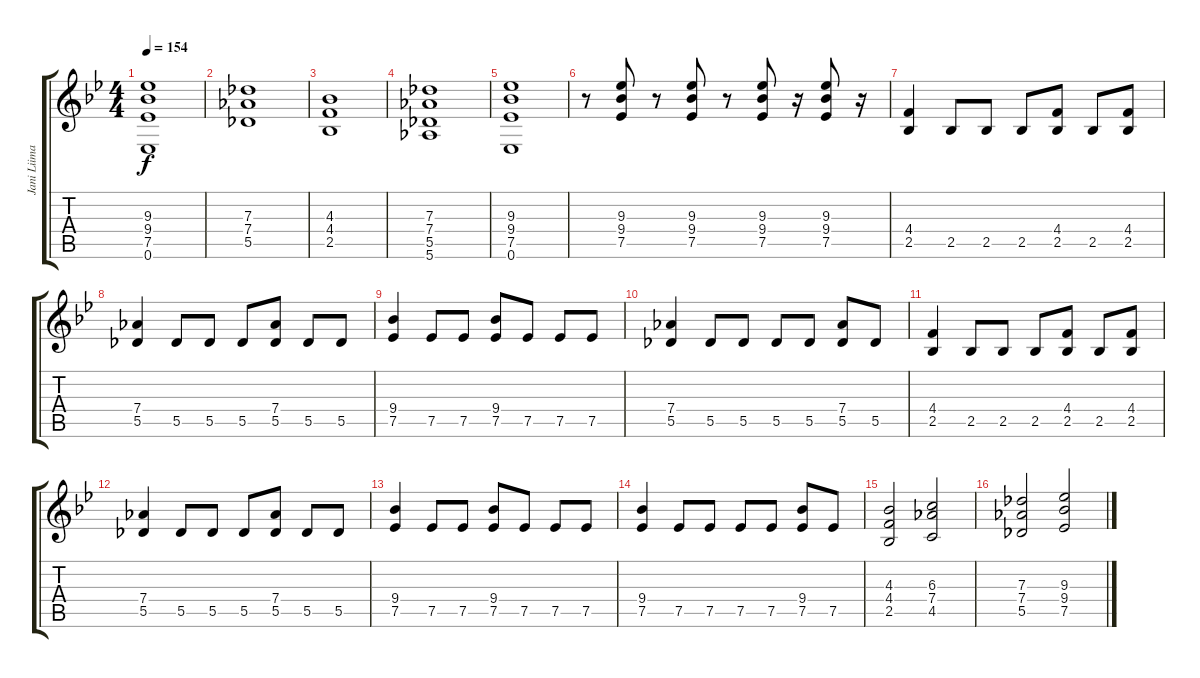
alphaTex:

\track ("Jani Liimatainen 2" "Jani Liima") {instrument distortionguitar}
\staff {score tabs}
\tuning (Eb4 Bb3 Gb3 Db3 Ab2 Eb2) {hide}
\ts (4 4)
\tempo 154
\clef g2
\ks gminor
(9.3 9.4 7.5 0.6).1{dy f} |
(7.3 7.4 5.5).1 |
(4.3 4.4 2.5).1 |
(7.3 7.4 5.5 5.6).1 |
(9.3 9.4 7.5 0.6).1 |
r.8 (9.3 9.4 7.5).8 r.8 (9.3 9.4 7.5).8 r.8 (9.3 9.4 7.5).8 r.16 (9.3 9.4 7.5).8 r.16 |
(4.4 2.5).4 2.5.8 2.5.8 2.5.8 (4.4 2.5).8 2.5.8 (4.4 2.5).8 |
(7.4 5.5).4 5.5.8 5.5.8 5.5.8 (7.4 5.5).8 5.5.8 5.5.8 |
(9.4 7.5).4 7.5.8 7.5.8 (9.4 7.5).8 7.5.8 7.5.8 7.5.8 |
(7.4 5.5).4 5.5.8 5.5.8 5.5.8 5.5.8 (7.4 5.5).8 5.5.8 |
(4.4 2.5).4 2.5.8 2.5.8 2.5.8 (4.4 2.5).8 2.5.8 (4.4 2.5).8 |
(7.4 5.5).4 5.5.8 5.5.8 5.5.8 (7.4 5.5).8 5.5.8 5.5.8 |
(9.4 7.5).4 7.5.8 7.5.8 (9.4 7.5).8 7.5.8 7.5.8 7.5.8 |
(9.4 7.5).4 7.5.8 7.5.8 7.5.8 7.5.8 (9.4 7.5).8 7.5.8 |
(4.3 4.4 2.5).2 (6.3 7.4 4.5).2 |
(7.3 7.4 5.5).2 (9.3 9.4 7.5).2
